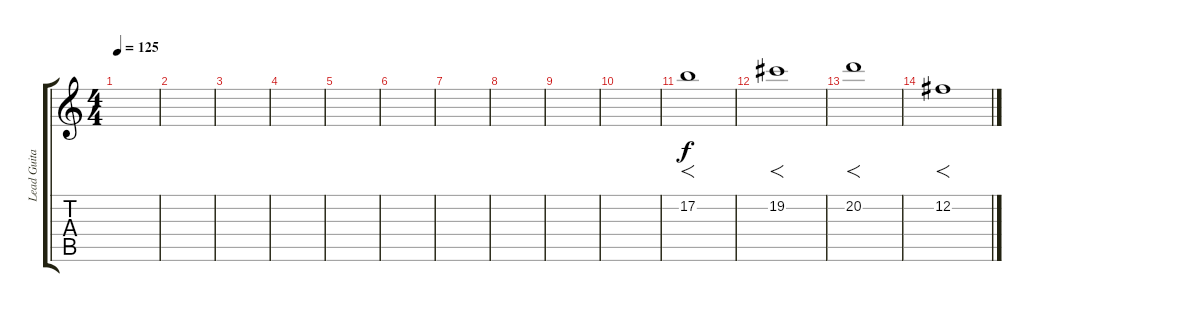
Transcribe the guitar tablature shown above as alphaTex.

\track ("Lead Guitar I" "Lead Guita") {instrument distortionguitar}
\staff {score tabs}
\tuning (B3 Gb3 D3 A2 E2 B1) {hide}
\ts (4 4)
\tempo 125
\clef g2
\ks c
|
|
|
|
|
|
|
|
|
|
17.2.1{f} |
19.2.1{f} |
20.2.1{f} |
12.2.1{f}
